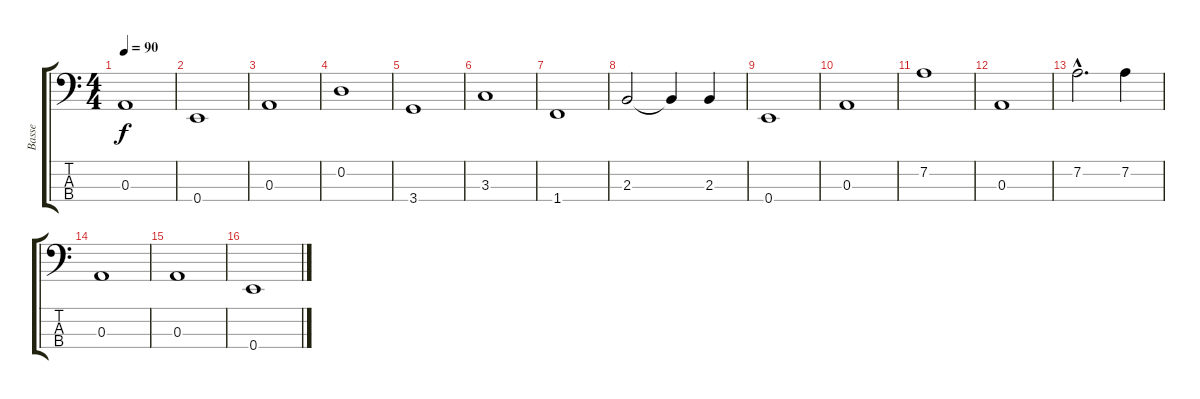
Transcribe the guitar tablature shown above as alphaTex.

\track ("Basse" "Basse") {instrument fretlessbass}
\staff {score tabs}
\tuning (G2 D2 A1 E1) {hide}
\ts (4 4)
\tempo 90
\clef f4
\ks c
0.3.1{dy f} |
0.4.1 |
0.3.1 |
0.2.1 |
3.4.1 |
3.3.1 |
1.4.1 |
2.3.2 2.3{t}.4 2.3.4 |
0.4.1 |
0.3.1 |
7.2.1 |
0.3.1 |
7.2{hac}.2{d} 7.2.4 |
0.3.1 |
0.3.1 |
0.4.1
